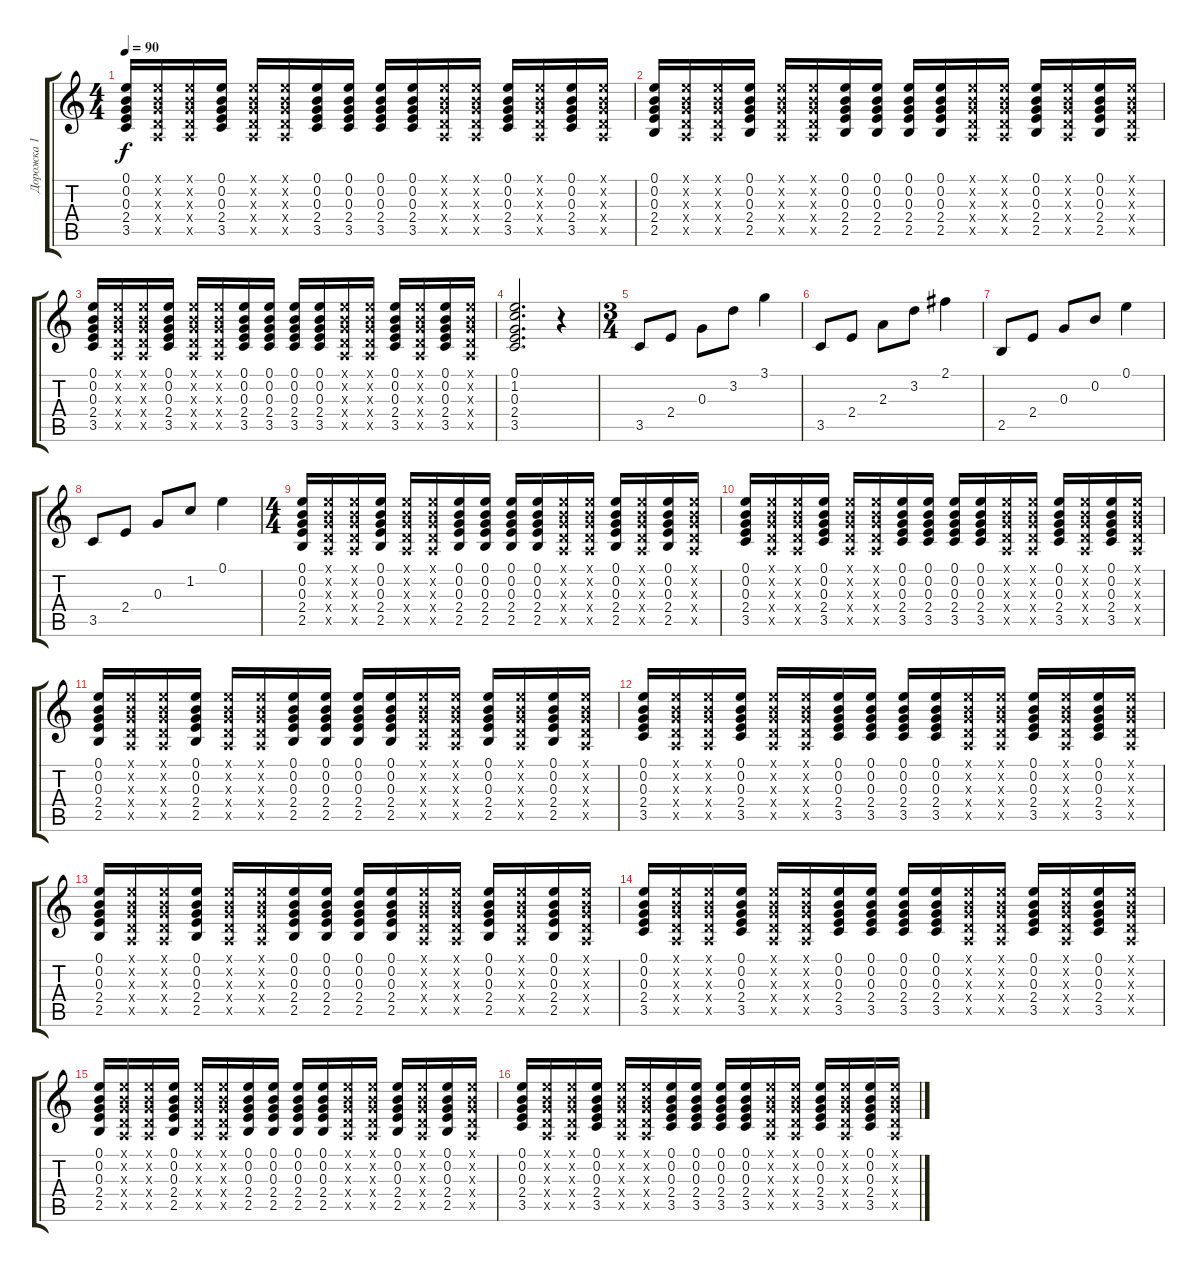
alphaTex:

\track ("Дорожка 1" "Дорожка 1") {instrument electricguitarjazz}
\staff {score tabs}
\tuning (E4 B3 G3 D3 A2 E2) {hide}
\ts (4 4)
\tempo 90
\clef g2
\ks c
(0.1 0.2 0.3 2.4 3.5).16{dy f} (0.1{x} 0.2{x} 0.3{x} 0.4{x} 0.5{x}).16 (0.1{x} 0.2{x} 0.3{x} 0.4{x} 0.5{x}).16 (0.1 0.2 0.3 2.4 3.5).16{volume 13 instrument distortionguitar} (0.1{x} 0.2{x} 0.3{x} 0.4{x} 0.5{x}).16{volume 13 instrument distortionguitar} (0.1{x} 0.2{x} 0.3{x} 0.4{x} 0.5{x}).16 (0.1 0.2 0.3 2.4 3.5).16 (0.1 0.2 0.3 2.4 3.5).16{volume 13 instrument distortionguitar} (0.1 0.2 0.3 2.4 3.5).16{volume 13 instrument distortionguitar} (0.1 0.2 0.3 2.4 3.5).16 (0.1{x} 0.2{x} 0.3{x} 0.4{x} 0.5{x}).16{volume 13 instrument distortionguitar} (0.1{x} 0.2{x} 0.3{x} 0.4{x} 0.5{x}).16{volume 13 instrument distortionguitar} (0.1 0.2 0.3 2.4 3.5).16 (0.1{x} 0.2{x} 0.3{x} 0.4{x} 0.5{x}).16 (0.1 0.2 0.3 2.4 3.5).16 (0.1{x} 0.2{x} 0.3{x} 0.4{x} 0.5{x}).16 |
(0.1 0.2 0.3 2.4 2.5).16 (0.1{x} 0.2{x} 0.3{x} 0.4{x} 0.5{x}).16 (0.1{x} 0.2{x} 0.3{x} 0.4{x} 0.5{x}).16 (0.1 0.2 0.3 2.4 2.5).16{volume 13 instrument distortionguitar} (0.1{x} 0.2{x} 0.3{x} 0.4{x} 0.5{x}).16{volume 13 instrument distortionguitar} (0.1{x} 0.2{x} 0.3{x} 0.4{x} 0.5{x}).16 (0.1 0.2 0.3 2.4 2.5).16 (0.1 0.2 0.3 2.4 2.5).16{volume 13 instrument distortionguitar} (0.1 0.2 0.3 2.4 2.5).16{volume 13 instrument distortionguitar} (0.1 0.2 0.3 2.4 2.5).16 (0.1{x} 0.2{x} 0.3{x} 0.4{x} 0.5{x}).16{volume 13 instrument distortionguitar} (0.1{x} 0.2{x} 0.3{x} 0.4{x} 0.5{x}).16{volume 13 instrument distortionguitar} (0.1 0.2 0.3 2.4 2.5).16 (0.1{x} 0.2{x} 0.3{x} 0.4{x} 0.5{x}).16 (0.1 0.2 0.3 2.4 2.5).16 (0.1{x} 0.2{x} 0.3{x} 0.4{x} 0.5{x}).16 |
(0.1 0.2 0.3 2.4 3.5).16 (0.1{x} 0.2{x} 0.3{x} 0.4{x} 0.5{x}).16 (0.1{x} 0.2{x} 0.3{x} 0.4{x} 0.5{x}).16 (0.1 0.2 0.3 2.4 3.5).16{volume 13 instrument distortionguitar} (0.1{x} 0.2{x} 0.3{x} 0.4{x} 0.5{x}).16{volume 13 instrument distortionguitar} (0.1{x} 0.2{x} 0.3{x} 0.4{x} 0.5{x}).16 (0.1 0.2 0.3 2.4 3.5).16 (0.1 0.2 0.3 2.4 3.5).16{volume 13 instrument distortionguitar} (0.1 0.2 0.3 2.4 3.5).16{volume 13 instrument distortionguitar} (0.1 0.2 0.3 2.4 3.5).16 (0.1{x} 0.2{x} 0.3{x} 0.4{x} 0.5{x}).16{volume 13 instrument distortionguitar} (0.1{x} 0.2{x} 0.3{x} 0.4{x} 0.5{x}).16{volume 13 instrument distortionguitar} (0.1 0.2 0.3 2.4 3.5).16 (0.1{x} 0.2{x} 0.3{x} 0.4{x} 0.5{x}).16 (0.1 0.2 0.3 2.4 3.5).16 (0.1{x} 0.2{x} 0.3{x} 0.4{x} 0.5{x}).16 |
(0.1 1.2 0.3 2.4 3.5).2{d} r.4 |
\ts (3 4)
3.5.8 2.4.8 0.3.8 3.2.8 3.1.4 |
3.5.8 2.4.8 2.3.8 3.2.8 2.1.4 |
2.5.8 2.4.8 0.3.8 0.2.8 0.1.4 |
3.5.8 2.4.8 0.3.8 1.2.8 0.1.4 |
\ts (4 4)
(0.1 0.2 0.3 2.4 2.5).16 (0.1{x} 0.2{x} 0.3{x} 0.4{x} 0.5{x}).16 (0.1{x} 0.2{x} 0.3{x} 0.4{x} 0.5{x}).16 (0.1 0.2 0.3 2.4 2.5).16{volume 13 instrument distortionguitar} (0.1{x} 0.2{x} 0.3{x} 0.4{x} 0.5{x}).16{volume 13 instrument distortionguitar} (0.1{x} 0.2{x} 0.3{x} 0.4{x} 0.5{x}).16 (0.1 0.2 0.3 2.4 2.5).16 (0.1 0.2 0.3 2.4 2.5).16{volume 13 instrument distortionguitar} (0.1 0.2 0.3 2.4 2.5).16{volume 13 instrument distortionguitar} (0.1 0.2 0.3 2.4 2.5).16 (0.1{x} 0.2{x} 0.3{x} 0.4{x} 0.5{x}).16{volume 13 instrument distortionguitar} (0.1{x} 0.2{x} 0.3{x} 0.4{x} 0.5{x}).16{volume 13 instrument distortionguitar} (0.1 0.2 0.3 2.4 2.5).16 (0.1{x} 0.2{x} 0.3{x} 0.4{x} 0.5{x}).16 (0.1 0.2 0.3 2.4 2.5).16 (0.1{x} 0.2{x} 0.3{x} 0.4{x} 0.5{x}).16 |
(0.1 0.2 0.3 2.4 3.5).16 (0.1{x} 0.2{x} 0.3{x} 0.4{x} 0.5{x}).16 (0.1{x} 0.2{x} 0.3{x} 0.4{x} 0.5{x}).16 (0.1 0.2 0.3 2.4 3.5).16{volume 13 instrument distortionguitar} (0.1{x} 0.2{x} 0.3{x} 0.4{x} 0.5{x}).16{volume 13 instrument distortionguitar} (0.1{x} 0.2{x} 0.3{x} 0.4{x} 0.5{x}).16 (0.1 0.2 0.3 2.4 3.5).16 (0.1 0.2 0.3 2.4 3.5).16{volume 13 instrument distortionguitar} (0.1 0.2 0.3 2.4 3.5).16{volume 13 instrument distortionguitar} (0.1 0.2 0.3 2.4 3.5).16 (0.1{x} 0.2{x} 0.3{x} 0.4{x} 0.5{x}).16{volume 13 instrument distortionguitar} (0.1{x} 0.2{x} 0.3{x} 0.4{x} 0.5{x}).16{volume 13 instrument distortionguitar} (0.1 0.2 0.3 2.4 3.5).16 (0.1{x} 0.2{x} 0.3{x} 0.4{x} 0.5{x}).16 (0.1 0.2 0.3 2.4 3.5).16 (0.1{x} 0.2{x} 0.3{x} 0.4{x} 0.5{x}).16 |
(0.1 0.2 0.3 2.4 2.5).16 (0.1{x} 0.2{x} 0.3{x} 0.4{x} 0.5{x}).16 (0.1{x} 0.2{x} 0.3{x} 0.4{x} 0.5{x}).16 (0.1 0.2 0.3 2.4 2.5).16{volume 13 instrument distortionguitar} (0.1{x} 0.2{x} 0.3{x} 0.4{x} 0.5{x}).16{volume 13 instrument distortionguitar} (0.1{x} 0.2{x} 0.3{x} 0.4{x} 0.5{x}).16 (0.1 0.2 0.3 2.4 2.5).16 (0.1 0.2 0.3 2.4 2.5).16{volume 13 instrument distortionguitar} (0.1 0.2 0.3 2.4 2.5).16{volume 13 instrument distortionguitar} (0.1 0.2 0.3 2.4 2.5).16 (0.1{x} 0.2{x} 0.3{x} 0.4{x} 0.5{x}).16{volume 13 instrument distortionguitar} (0.1{x} 0.2{x} 0.3{x} 0.4{x} 0.5{x}).16{volume 13 instrument distortionguitar} (0.1 0.2 0.3 2.4 2.5).16 (0.1{x} 0.2{x} 0.3{x} 0.4{x} 0.5{x}).16 (0.1 0.2 0.3 2.4 2.5).16 (0.1{x} 0.2{x} 0.3{x} 0.4{x} 0.5{x}).16 |
(0.1 0.2 0.3 2.4 3.5).16 (0.1{x} 0.2{x} 0.3{x} 0.4{x} 0.5{x}).16 (0.1{x} 0.2{x} 0.3{x} 0.4{x} 0.5{x}).16 (0.1 0.2 0.3 2.4 3.5).16{volume 13 instrument distortionguitar} (0.1{x} 0.2{x} 0.3{x} 0.4{x} 0.5{x}).16{volume 13 instrument distortionguitar} (0.1{x} 0.2{x} 0.3{x} 0.4{x} 0.5{x}).16 (0.1 0.2 0.3 2.4 3.5).16 (0.1 0.2 0.3 2.4 3.5).16{volume 13 instrument distortionguitar} (0.1 0.2 0.3 2.4 3.5).16{volume 13 instrument distortionguitar} (0.1 0.2 0.3 2.4 3.5).16 (0.1{x} 0.2{x} 0.3{x} 0.4{x} 0.5{x}).16{volume 13 instrument distortionguitar} (0.1{x} 0.2{x} 0.3{x} 0.4{x} 0.5{x}).16{volume 13 instrument distortionguitar} (0.1 0.2 0.3 2.4 3.5).16 (0.1{x} 0.2{x} 0.3{x} 0.4{x} 0.5{x}).16 (0.1 0.2 0.3 2.4 3.5).16 (0.1{x} 0.2{x} 0.3{x} 0.4{x} 0.5{x}).16 |
(0.1 0.2 0.3 2.4 2.5).16 (0.1{x} 0.2{x} 0.3{x} 0.4{x} 0.5{x}).16 (0.1{x} 0.2{x} 0.3{x} 0.4{x} 0.5{x}).16 (0.1 0.2 0.3 2.4 2.5).16{volume 13 instrument distortionguitar} (0.1{x} 0.2{x} 0.3{x} 0.4{x} 0.5{x}).16{volume 13 instrument distortionguitar} (0.1{x} 0.2{x} 0.3{x} 0.4{x} 0.5{x}).16 (0.1 0.2 0.3 2.4 2.5).16 (0.1 0.2 0.3 2.4 2.5).16{volume 13 instrument distortionguitar} (0.1 0.2 0.3 2.4 2.5).16{volume 13 instrument distortionguitar} (0.1 0.2 0.3 2.4 2.5).16 (0.1{x} 0.2{x} 0.3{x} 0.4{x} 0.5{x}).16{volume 13 instrument distortionguitar} (0.1{x} 0.2{x} 0.3{x} 0.4{x} 0.5{x}).16{volume 13 instrument distortionguitar} (0.1 0.2 0.3 2.4 2.5).16 (0.1{x} 0.2{x} 0.3{x} 0.4{x} 0.5{x}).16 (0.1 0.2 0.3 2.4 2.5).16 (0.1{x} 0.2{x} 0.3{x} 0.4{x} 0.5{x}).16 |
(0.1 0.2 0.3 2.4 3.5).16 (0.1{x} 0.2{x} 0.3{x} 0.4{x} 0.5{x}).16 (0.1{x} 0.2{x} 0.3{x} 0.4{x} 0.5{x}).16 (0.1 0.2 0.3 2.4 3.5).16{volume 13 instrument distortionguitar} (0.1{x} 0.2{x} 0.3{x} 0.4{x} 0.5{x}).16{volume 13 instrument distortionguitar} (0.1{x} 0.2{x} 0.3{x} 0.4{x} 0.5{x}).16 (0.1 0.2 0.3 2.4 3.5).16 (0.1 0.2 0.3 2.4 3.5).16{volume 13 instrument distortionguitar} (0.1 0.2 0.3 2.4 3.5).16{volume 13 instrument distortionguitar} (0.1 0.2 0.3 2.4 3.5).16 (0.1{x} 0.2{x} 0.3{x} 0.4{x} 0.5{x}).16{volume 13 instrument distortionguitar} (0.1{x} 0.2{x} 0.3{x} 0.4{x} 0.5{x}).16{volume 13 instrument distortionguitar} (0.1 0.2 0.3 2.4 3.5).16 (0.1{x} 0.2{x} 0.3{x} 0.4{x} 0.5{x}).16 (0.1 0.2 0.3 2.4 3.5).16 (0.1{x} 0.2{x} 0.3{x} 0.4{x} 0.5{x}).16 |
(0.1 0.2 0.3 2.4 2.5).16 (0.1{x} 0.2{x} 0.3{x} 0.4{x} 0.5{x}).16 (0.1{x} 0.2{x} 0.3{x} 0.4{x} 0.5{x}).16 (0.1 0.2 0.3 2.4 2.5).16{volume 13 instrument distortionguitar} (0.1{x} 0.2{x} 0.3{x} 0.4{x} 0.5{x}).16{volume 13 instrument distortionguitar} (0.1{x} 0.2{x} 0.3{x} 0.4{x} 0.5{x}).16 (0.1 0.2 0.3 2.4 2.5).16 (0.1 0.2 0.3 2.4 2.5).16{volume 13 instrument distortionguitar} (0.1 0.2 0.3 2.4 2.5).16{volume 13 instrument distortionguitar} (0.1 0.2 0.3 2.4 2.5).16 (0.1{x} 0.2{x} 0.3{x} 0.4{x} 0.5{x}).16{volume 13 instrument distortionguitar} (0.1{x} 0.2{x} 0.3{x} 0.4{x} 0.5{x}).16{volume 13 instrument distortionguitar} (0.1 0.2 0.3 2.4 2.5).16 (0.1{x} 0.2{x} 0.3{x} 0.4{x} 0.5{x}).16 (0.1 0.2 0.3 2.4 2.5).16 (0.1{x} 0.2{x} 0.3{x} 0.4{x} 0.5{x}).16 |
(0.1 0.2 0.3 2.4 3.5).16 (0.1{x} 0.2{x} 0.3{x} 0.4{x} 0.5{x}).16 (0.1{x} 0.2{x} 0.3{x} 0.4{x} 0.5{x}).16 (0.1 0.2 0.3 2.4 3.5).16{volume 13 instrument distortionguitar} (0.1{x} 0.2{x} 0.3{x} 0.4{x} 0.5{x}).16{volume 13 instrument distortionguitar} (0.1{x} 0.2{x} 0.3{x} 0.4{x} 0.5{x}).16 (0.1 0.2 0.3 2.4 3.5).16 (0.1 0.2 0.3 2.4 3.5).16{volume 13 instrument distortionguitar} (0.1 0.2 0.3 2.4 3.5).16{volume 13 instrument distortionguitar} (0.1 0.2 0.3 2.4 3.5).16 (0.1{x} 0.2{x} 0.3{x} 0.4{x} 0.5{x}).16{volume 13 instrument distortionguitar} (0.1{x} 0.2{x} 0.3{x} 0.4{x} 0.5{x}).16{volume 13 instrument distortionguitar} (0.1 0.2 0.3 2.4 3.5).16 (0.1{x} 0.2{x} 0.3{x} 0.4{x} 0.5{x}).16 (0.1 0.2 0.3 2.4 3.5).16 (0.1{x} 0.2{x} 0.3{x} 0.4{x} 0.5{x}).16
